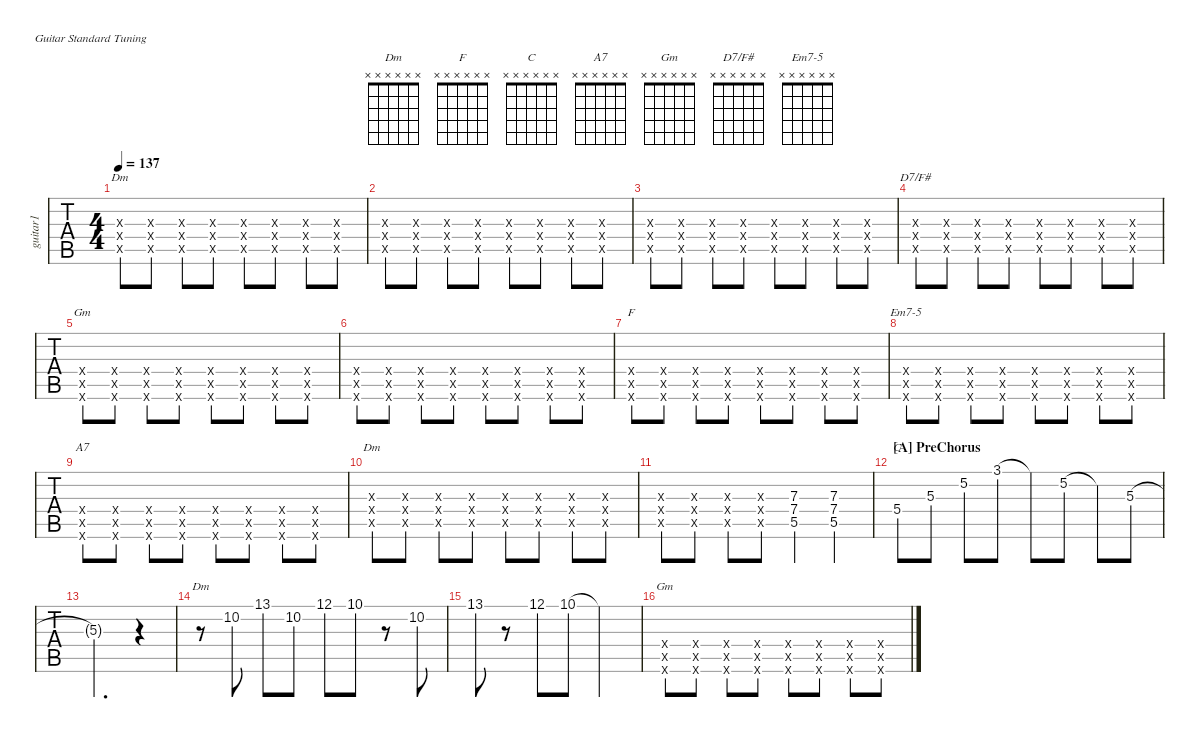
\defaultSystemsLayout 4
\hideDynamics
\bracketExtendMode nobrackets
\track ("Guitar1" "guitar1") {defaultSystemsLayout 4 instrument overdrivenguitar}
\staff {tabs}
\tuning (E4 B3 G3 D3 A2 E2)
\chord ("Dm" x x x x x x)
\chord ("F" x x x x x x)
\chord ("C" x x x x x x)
\chord ("A7" x x x x x x)
\chord ("Gm" x x x x x x)
\chord ("D7/F#" x x x x x x)
\chord ("Em7-5" x x x x x x)
\ts (4 4)
\tempo 137
\clef g2
\ks f
(5.5{x acc forcenatural} 7.4{x acc forcenatural} 7.3{x acc forcenatural}).8{ch "Dm" dy mf beam Up} (5.5{x acc forcenatural} 7.4{x acc forcenatural} 7.3{x acc forcenatural}).8{beam Up} (5.5{x acc forcenatural} 7.4{x acc forcenatural} 7.3{x acc forcenatural}).8{beam Up} (5.5{x acc forcenatural} 7.4{x acc forcenatural} 7.3{x acc forcenatural}).8{beam Up} (5.5{x acc forcenatural} 7.4{x acc forcenatural} 7.3{x acc forcenatural}).8{beam Up} (5.5{x acc forcenatural} 7.4{x acc forcenatural} 7.3{x acc forcenatural}).8{beam Up} (5.5{x acc forcenatural} 7.4{x acc forcenatural} 7.3{x acc forcenatural}).8{beam Up} (5.5{x acc forcenatural} 7.4{x acc forcenatural} 7.3{x acc forcenatural}).8{beam Up} |
(5.5{x acc forcenatural} 7.4{x acc forcenatural} 7.3{x acc forcenatural}).8{beam Up} (5.5{x acc forcenatural} 7.4{x acc forcenatural} 7.3{x acc forcenatural}).8{beam Up} (5.5{x acc forcenatural} 7.4{x acc forcenatural} 7.3{x acc forcenatural}).8{beam Up} (5.5{x acc forcenatural} 7.4{x acc forcenatural} 7.3{x acc forcenatural}).8{beam Up} (5.5{x acc forcenatural} 7.4{x acc forcenatural} 7.3{x acc forcenatural}).8{beam Up} (5.5{x acc forcenatural} 7.4{x acc forcenatural} 7.3{x acc forcenatural}).8{beam Up} (5.5{x acc forcenatural} 7.4{x acc forcenatural} 7.3{x acc forcenatural}).8{beam Up} (5.5{x acc forcenatural} 7.4{x acc forcenatural} 7.3{x acc forcenatural}).8{beam Up} |
(5.5{x acc forcenatural} 7.4{x acc forcenatural} 7.3{x acc forcenatural}).8{beam Up} (5.5{x acc forcenatural} 7.4{x acc forcenatural} 7.3{x acc forcenatural}).8{beam Up} (5.5{x acc forcenatural} 7.4{x acc forcenatural} 7.3{x acc forcenatural}).8{beam Up} (5.5{x acc forcenatural} 7.4{x acc forcenatural} 7.3{x acc forcenatural}).8{beam Up} (5.5{x acc forcenatural} 7.4{x acc forcenatural} 7.3{x acc forcenatural}).8{beam Up} (5.5{x acc forcenatural} 7.4{x acc forcenatural} 7.3{x acc forcenatural}).8{beam Up} (5.5{x acc forcenatural} 7.4{x acc forcenatural} 7.3{x acc forcenatural}).8{beam Up} (5.5{x acc forcenatural} 7.4{x acc forcenatural} 7.3{x acc forcenatural}).8{beam Up} |
(5.5{x acc forcenatural} 7.4{x acc forcenatural} 7.3{x acc forcenatural}).8{ch "D7/F#" beam Up} (5.5{x acc forcenatural} 7.4{x acc forcenatural} 7.3{x acc forcenatural}).8{beam Up} (5.5{x acc forcenatural} 7.4{x acc forcenatural} 7.3{x acc forcenatural}).8{beam Up} (5.5{x acc forcenatural} 7.4{x acc forcenatural} 7.3{x acc forcenatural}).8{beam Up} (5.5{x acc forcenatural} 7.4{x acc forcenatural} 7.3{x acc forcenatural}).8{beam Up} (5.5{x acc forcenatural} 7.4{x acc forcenatural} 7.3{x acc forcenatural}).8{beam Up} (5.5{x acc forcenatural} 7.4{x acc forcenatural} 7.3{x acc forcenatural}).8{beam Up} (5.5{x acc forcenatural} 7.4{x acc forcenatural} 7.3{x acc forcenatural}).8{beam Up} |
(3.6{x acc forcenatural} 5.5{x acc forcenatural} 5.4{x acc forcenatural}).8{ch "Gm" beam Up} (3.6{x acc forcenatural} 5.5{x acc forcenatural} 5.4{x acc forcenatural}).8{beam Up} (3.6{x acc forcenatural} 5.5{x acc forcenatural} 5.4{x acc forcenatural}).8{beam Up} (3.6{x acc forcenatural} 5.5{x acc forcenatural} 5.4{x acc forcenatural}).8{beam Up} (3.6{x acc forcenatural} 5.5{x acc forcenatural} 5.4{x acc forcenatural}).8{beam Up} (3.6{x acc forcenatural} 5.5{x acc forcenatural} 5.4{x acc forcenatural}).8{beam Up} (3.6{x acc forcenatural} 5.5{x acc forcenatural} 5.4{x acc forcenatural}).8{beam Up} (3.6{x acc forcenatural} 5.5{x acc forcenatural} 5.4{x acc forcenatural}).8{beam Up} |
(3.6{x acc forcenatural} 5.5{x acc forcenatural} 5.4{x acc forcenatural}).8{beam Up} (3.6{x acc forcenatural} 5.5{x acc forcenatural} 5.4{x acc forcenatural}).8{beam Up} (3.6{x acc forcenatural} 5.5{x acc forcenatural} 5.4{x acc forcenatural}).8{beam Up} (3.6{x acc forcenatural} 5.5{x acc forcenatural} 5.4{x acc forcenatural}).8{beam Up} (3.6{x acc forcenatural} 5.5{x acc forcenatural} 5.4{x acc forcenatural}).8{beam Up} (3.6{x acc forcenatural} 5.5{x acc forcenatural} 5.4{x acc forcenatural}).8{beam Up} (3.6{x acc forcenatural} 5.5{x acc forcenatural} 5.4{x acc forcenatural}).8{beam Up} (3.6{x acc forcenatural} 5.5{x acc forcenatural} 5.4{x acc forcenatural}).8{beam Up} |
(1.6{x acc forcenatural} 3.5{x acc forcenatural} 3.4{x acc forcenatural}).8{ch "F" beam Up} (1.6{x acc forcenatural} 3.5{x acc forcenatural} 3.4{x acc forcenatural}).8{beam Up} (1.6{x acc forcenatural} 3.5{x acc forcenatural} 3.4{x acc forcenatural}).8{beam Up} (1.6{x acc forcenatural} 3.5{x acc forcenatural} 3.4{x acc forcenatural}).8{beam Up} (1.6{x acc forcenatural} 3.5{x acc forcenatural} 3.4{x acc forcenatural}).8{beam Up} (1.6{x acc forcenatural} 3.5{x acc forcenatural} 3.4{x acc forcenatural}).8{beam Up} (1.6{x acc forcenatural} 3.5{x acc forcenatural} 3.4{x acc forcenatural}).8{beam Up} (1.6{x acc forcenatural} 3.5{x acc forcenatural} 3.4{x acc forcenatural}).8{beam Up} |
(0.6{x acc forcenatural} 1.5{x acc b} 2.4{x acc forcenatural}).8{ch "Em7-5" beam Up} (0.6{x acc forcenatural} 1.5{x acc b} 2.4{x acc forcenatural}).8{beam Up} (0.6{x acc forcenatural} 1.5{x acc b} 2.4{x acc forcenatural}).8{beam Up} (0.6{x acc forcenatural} 1.5{x acc b} 2.4{x acc forcenatural}).8{beam Up} (0.6{x acc forcenatural} 1.5{x acc b} 2.4{x acc forcenatural}).8{beam Up} (0.6{x acc forcenatural} 1.5{x acc b} 2.4{x acc forcenatural}).8{beam Up} (0.6{x acc forcenatural} 1.5{x acc b} 2.4{x acc forcenatural}).8{beam Up} (0.6{x acc forcenatural} 1.5{x acc b} 2.4{x acc forcenatural}).8{beam Up} |
(5.6{x acc forcenatural} 7.5{x acc forcenatural} 7.4{x acc forcenatural}).8{ch "A7" beam Up} (5.6{x acc forcenatural} 7.5{x acc forcenatural} 7.4{x acc forcenatural}).8{beam Up} (5.6{x acc forcenatural} 7.5{x acc forcenatural} 7.4{x acc forcenatural}).8{beam Up} (5.6{x acc forcenatural} 7.5{x acc forcenatural} 7.4{x acc forcenatural}).8{beam Up} (5.6{x acc forcenatural} 7.5{x acc forcenatural} 7.4{x acc forcenatural}).8{beam Up} (5.6{x acc forcenatural} 7.5{x acc forcenatural} 7.4{x acc forcenatural}).8{beam Up} (5.6{x acc forcenatural} 7.5{x acc forcenatural} 7.4{x acc forcenatural}).8{beam Up} (5.6{x acc forcenatural} 7.5{x acc forcenatural} 7.4{x acc forcenatural}).8{beam Up} |
(5.5{x acc forcenatural} 7.4{x acc forcenatural} 7.3{x acc forcenatural}).8{ch "Dm" beam Up} (5.5{x acc forcenatural} 7.4{x acc forcenatural} 7.3{x acc forcenatural}).8{beam Up} (5.5{x acc forcenatural} 7.4{x acc forcenatural} 7.3{x acc forcenatural}).8{beam Up} (5.5{x acc forcenatural} 7.4{x acc forcenatural} 7.3{x acc forcenatural}).8{beam Up} (5.5{x acc forcenatural} 7.4{x acc forcenatural} 7.3{x acc forcenatural}).8{beam Up} (5.5{x acc forcenatural} 7.4{x acc forcenatural} 7.3{x acc forcenatural}).8{beam Up} (5.5{x acc forcenatural} 7.4{x acc forcenatural} 7.3{x acc forcenatural}).8{beam Up} (5.5{x acc forcenatural} 7.4{x acc forcenatural} 7.3{x acc forcenatural}).8{beam Up} |
(5.5{x acc forcenatural} 7.4{x acc forcenatural} 7.3{x acc forcenatural}).8{beam Up} (5.5{x acc forcenatural} 7.4{x acc forcenatural} 7.3{x acc forcenatural}).8{beam Up} (5.5{x acc forcenatural} 7.4{x acc forcenatural} 7.3{x acc forcenatural}).8{beam Up} (5.5{x acc forcenatural} 7.4{x acc forcenatural} 7.3{x acc forcenatural}).8{beam Up} (5.5{acc forcenatural} 7.4{acc forcenatural} 7.3{acc forcenatural}).4{beam Up} (5.5{acc forcenatural} 7.4{acc forcenatural} 7.3{acc forcenatural}).4{beam Up} |
\section ("A" "PreChorus")
5.4{acc forcenatural}.8{ch "C" beam Up} 5.3{acc forcenatural}.8{beam Up} 5.2{acc forcenatural}.8{beam Down} 3.1{acc forcenatural}.8{beam Down} 3.1{t acc forcenatural}.8{beam Down} 5.2{acc forcenatural}.8{beam Down} 5.2{t acc forcenatural}.8{beam Down} 5.3{acc forcenatural}.8{beam Down} |
5.3{t acc forcenatural}.2{d beam Down} r.4{beam Down} |
r.8{ch "Dm" beam Down} 10.2{acc forcenatural}.8{beam Down} 13.1{acc forcenatural}.8{beam Down} 10.2{acc forcenatural}.8{beam Down} 12.1{acc forcenatural}.8{beam Down} 10.1{acc forcenatural}.8{beam Down} r.8{beam Down} 10.2{acc forcenatural}.8{beam Down} |
13.1{acc forcenatural}.8{beam Down} r.8{beam Down} 12.1{acc forcenatural}.8{beam Down} 10.1{acc forcenatural}.8{beam Down} 10.1{t acc forcenatural}.2{beam Down} |
(3.6{x acc forcenatural} 5.5{x acc forcenatural} 5.4{x acc forcenatural}).8{ch "Gm" beam Up} (3.6{x acc forcenatural} 5.5{x acc forcenatural} 5.4{x acc forcenatural}).8{beam Up} (3.6{x acc forcenatural} 5.5{x acc forcenatural} 5.4{x acc forcenatural}).8{beam Up} (3.6{x acc forcenatural} 5.5{x acc forcenatural} 5.4{x acc forcenatural}).8{beam Up} (3.6{x acc forcenatural} 5.5{x acc forcenatural} 5.4{x acc forcenatural}).8{beam Up} (3.6{x acc forcenatural} 5.5{x acc forcenatural} 5.4{x acc forcenatural}).8{beam Up} (3.6{x acc forcenatural} 5.5{x acc forcenatural} 5.4{x acc forcenatural}).8{beam Up} (3.6{x acc forcenatural} 5.5{x acc forcenatural} 5.4{x acc forcenatural}).8{beam Up}
